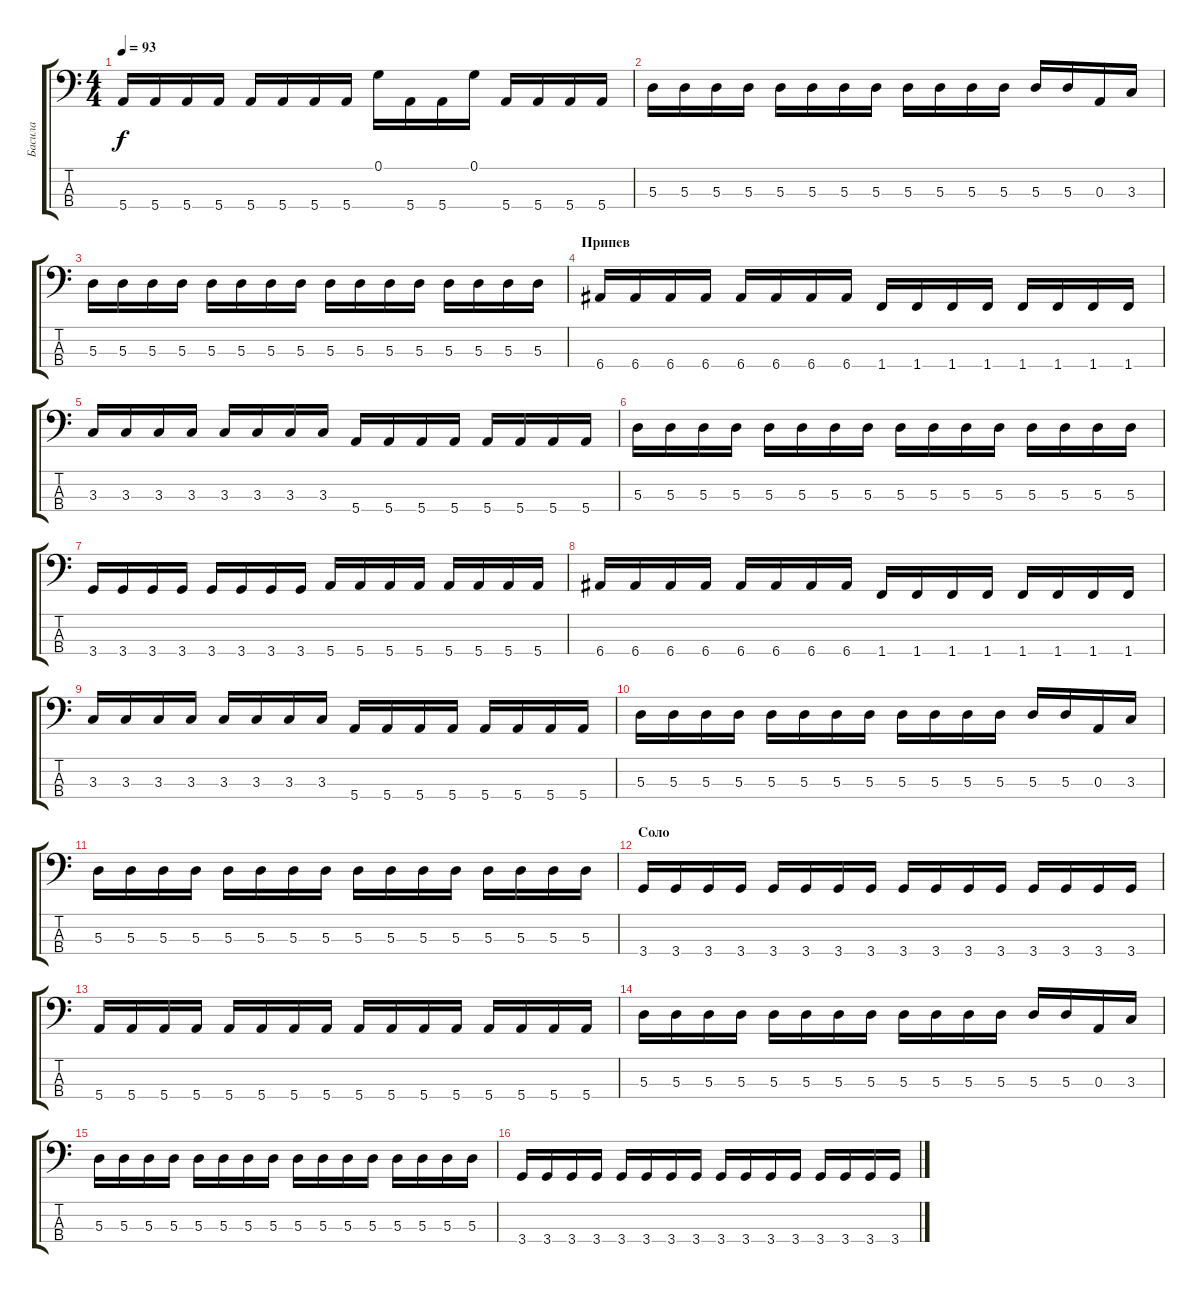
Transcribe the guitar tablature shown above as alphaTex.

\track ("Басила" "Басила") {instrument electricbassfinger}
\staff {score tabs}
\tuning (G2 D2 A1 E1) {hide}
\ts (4 4)
\tempo 93
\clef f4
\ks c
5.4.16{dy f} 5.4.16 5.4.16 5.4.16 5.4.16 5.4.16 5.4.16 5.4.16 0.1.16 5.4.16 5.4.16 0.1.16 5.4.16 5.4.16 5.4.16 5.4.16 |
5.3.16 5.3.16 5.3.16 5.3.16 5.3.16 5.3.16 5.3.16 5.3.16 5.3.16 5.3.16 5.3.16 5.3.16 5.3.16 5.3.16 0.3.16 3.3.16 |
5.3.16 5.3.16 5.3.16 5.3.16 5.3.16 5.3.16 5.3.16 5.3.16 5.3.16 5.3.16 5.3.16 5.3.16 5.3.16 5.3.16 5.3.16 5.3.16 |
\section ("" "Припев")
6.4.16 6.4.16 6.4.16 6.4.16 6.4.16 6.4.16 6.4.16 6.4.16 1.4.16 1.4.16 1.4.16 1.4.16 1.4.16 1.4.16 1.4.16 1.4.16 |
3.3.16 3.3.16 3.3.16 3.3.16 3.3.16 3.3.16 3.3.16 3.3.16 5.4.16 5.4.16 5.4.16 5.4.16 5.4.16 5.4.16 5.4.16 5.4.16 |
5.3.16 5.3.16 5.3.16 5.3.16 5.3.16 5.3.16 5.3.16 5.3.16 5.3.16 5.3.16 5.3.16 5.3.16 5.3.16 5.3.16 5.3.16 5.3.16 |
3.4.16 3.4.16 3.4.16 3.4.16 3.4.16 3.4.16 3.4.16 3.4.16 5.4.16 5.4.16 5.4.16 5.4.16 5.4.16 5.4.16 5.4.16 5.4.16 |
6.4.16 6.4.16 6.4.16 6.4.16 6.4.16 6.4.16 6.4.16 6.4.16 1.4.16 1.4.16 1.4.16 1.4.16 1.4.16 1.4.16 1.4.16 1.4.16 |
3.3.16 3.3.16 3.3.16 3.3.16 3.3.16 3.3.16 3.3.16 3.3.16 5.4.16 5.4.16 5.4.16 5.4.16 5.4.16 5.4.16 5.4.16 5.4.16 |
5.3.16 5.3.16 5.3.16 5.3.16 5.3.16 5.3.16 5.3.16 5.3.16 5.3.16 5.3.16 5.3.16 5.3.16 5.3.16 5.3.16 0.3.16 3.3.16 |
5.3.16 5.3.16 5.3.16 5.3.16 5.3.16 5.3.16 5.3.16 5.3.16 5.3.16 5.3.16 5.3.16 5.3.16 5.3.16 5.3.16 5.3.16 5.3.16 |
\section ("" "Соло")
3.4.16 3.4.16 3.4.16 3.4.16 3.4.16 3.4.16 3.4.16 3.4.16 3.4.16 3.4.16 3.4.16 3.4.16 3.4.16 3.4.16 3.4.16 3.4.16 |
5.4.16 5.4.16 5.4.16 5.4.16 5.4.16 5.4.16 5.4.16 5.4.16 5.4.16 5.4.16 5.4.16 5.4.16 5.4.16 5.4.16 5.4.16 5.4.16 |
5.3.16 5.3.16 5.3.16 5.3.16 5.3.16 5.3.16 5.3.16 5.3.16 5.3.16 5.3.16 5.3.16 5.3.16 5.3.16 5.3.16 0.3.16 3.3.16 |
5.3.16 5.3.16 5.3.16 5.3.16 5.3.16 5.3.16 5.3.16 5.3.16 5.3.16 5.3.16 5.3.16 5.3.16 5.3.16 5.3.16 5.3.16 5.3.16 |
3.4.16 3.4.16 3.4.16 3.4.16 3.4.16 3.4.16 3.4.16 3.4.16 3.4.16 3.4.16 3.4.16 3.4.16 3.4.16 3.4.16 3.4.16 3.4.16
